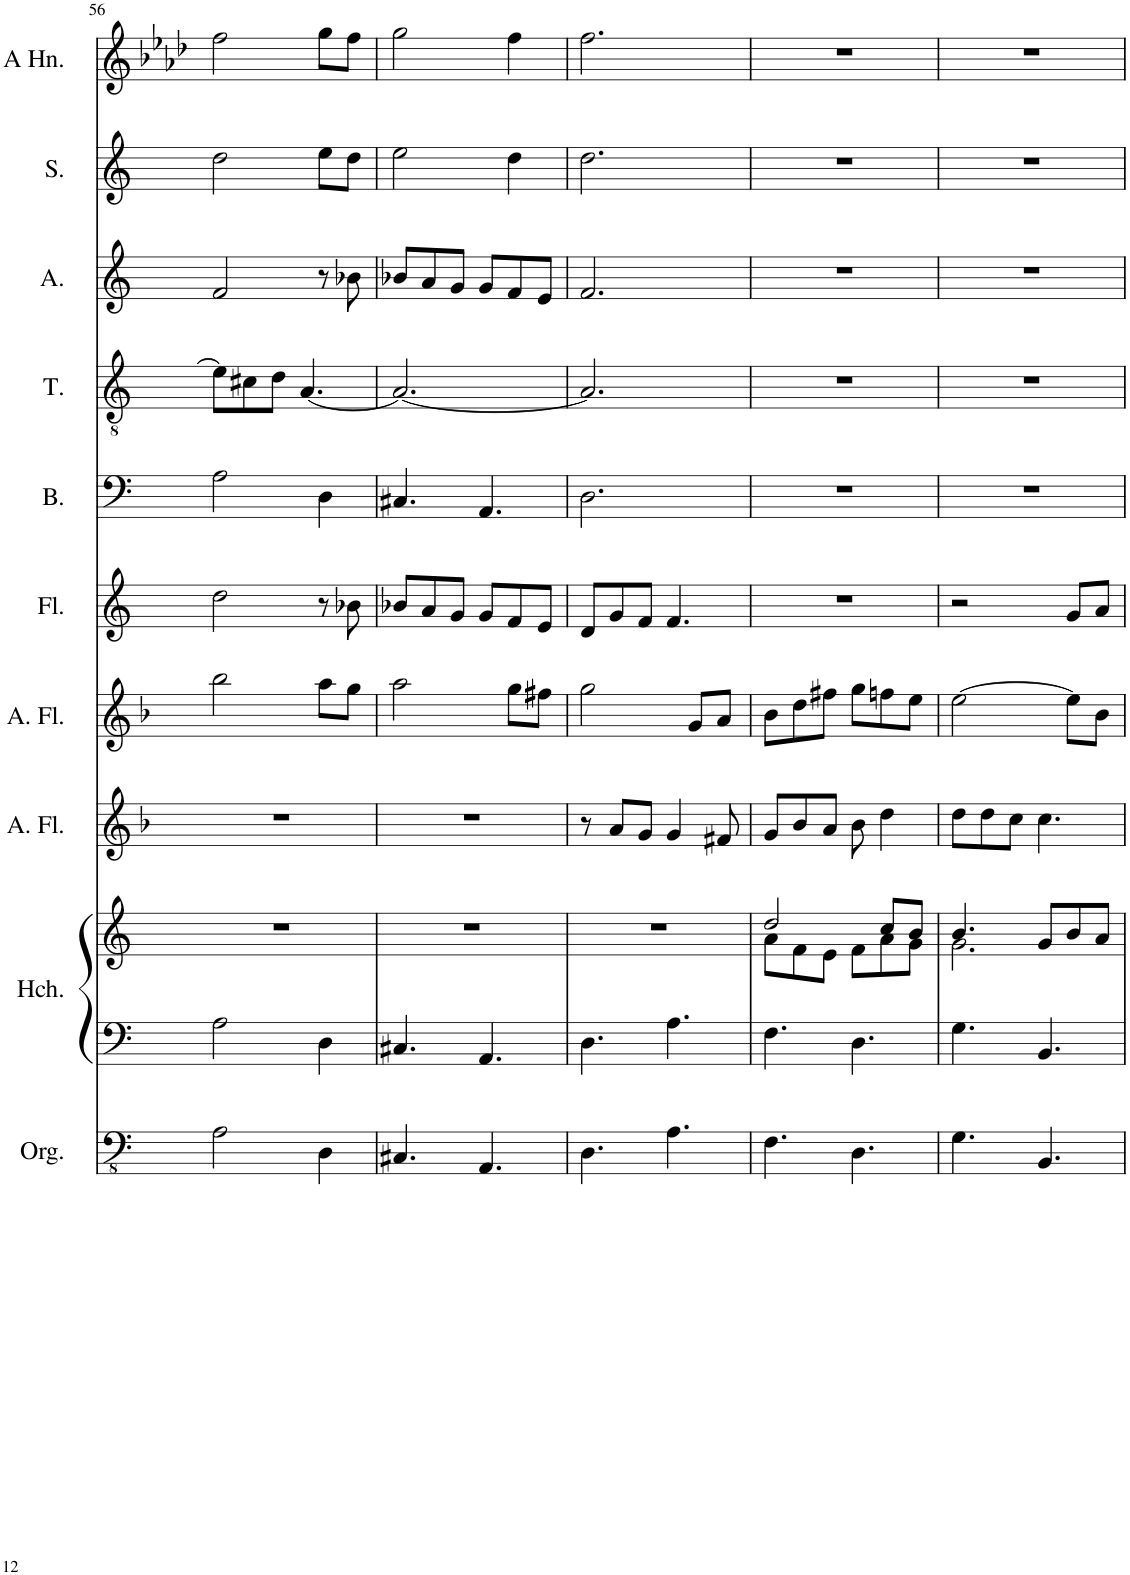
**kern	**kern	**kern	**kern	**kern	**kern	**kern	**kern	**kern	**kern	**kern
*part10	*part9	*part9	*part8	*part7	*part6	*part5	*part4	*part3	*part2	*part1
*staff11	*staff10	*staff9	*staff8	*staff7	*staff6	*staff5	*staff4	*staff3	*staff2	*staff1
*I"Organ	*I"Harpsichord	*	*I"Alto Flute	*I"Alto Flute	*I"Flute	*I"Bass	*I"Tenor	*I"Alto	*I"Soprano	*I"A Horn
*I'Org.	*I'Hch.	*	*I'A. Fl.	*I'A. Fl.	*I'Fl.	*I'B.	*I'T.	*I'A.	*I'S.	*I'A Hn.
!!LO:PB:g=z
*clefFv4	*clefF4	*clefG2	*clefG2	*clefG2	*clefG2	*clefF4	*clefGv2	*clefG2	*clefG2	*clefG2
*Trd-7c-12	*	*	*Trd3c5	*Trd3c5	*	*	*	*	*	*Trd2c3
*k[]	*k[]	*k[]	*k[b-]	*k[b-]	*k[]	*k[]	*k[]	*k[]	*k[]	*k[b-e-a-d-]
*M6/8	*M6/8	*M6/8	*M6/8	*M6/8	*M6/8	*M6/8	*M6/8	*M6/8	*M6/8	*M6/8
=56	=56	=56	=56	=56	=56	=56	=56	=56	=56	=56
2AA\	2A\	2.r	2.r	2bb-\	2dd\	2A\	8e\L]	2f/	2dd\	2ff\
.	.	.	.	.	.	.	8c#X\	.	.	.
.	.	.	.	.	.	.	8d\J	.	.	.
.	.	.	.	.	.	.	[4.A/	.	.	.
4DD\	4D\	.	.	8aa\L	8r	4D\	.	8r	8ee\L	8gg\L
.	.	.	.	8gg\J	8b-X\	.	.	8b-X\	8dd\J	8ff\J
=57	=57	=57	=57	=57	=57	=57	=57	=57	=57	=57
4.CC#X/	4.C#X/	2.r	2.r	2aa\	8b-X/L	4.C#X/	2.A/_	8b-X/L	2ee\	2gg\
.	.	.	.	.	8a/	.	.	8a/	.	.
.	.	.	.	.	8g/J	.	.	8g/J	.	.
4.AAA/	4.AA/	.	.	.	8g/L	4.AA/	.	8g/L	.	.
.	.	.	.	8gg\L	8f/	.	.	8f/	4dd\	4ff\
.	.	.	.	8ff#X\J	8e/J	.	.	8e/J	.	.
=58	=58	=58	=58	=58	=58	=58	=58	=58	=58	=58
4.DD\	4.D\	2.r	8r	2gg\	8d/L	2.D\	2.A/]	2.f/	2.dd\	2.ff\
.	.	.	8a/L	.	8g/	.	.	.	.	.
.	.	.	8g/J	.	8f/J	.	.	.	.	.
4.AA\	4.A\	.	4g/	.	4.f/	.	.	.	.	.
.	.	.	.	8g/L	.	.	.	.	.	.
.	.	.	8f#X/	8a/J	.	.	.	.	.	.
=59	=59	=59	=59	=59	=59	=59	=59	=59	=59	=59
*	*	*^	*	*	*	*	*	*	*	*
4.FF\	4.F\	2dd/	8a\L	8g/L	8b-\L	2.r	2.r	2.r	2.r	2.r	2.r
.	.	.	8f\	8b-/	8dd\	.	.	.	.	.	.
.	.	.	8e\J	8a/J	8ff#X\J	.	.	.	.	.	.
4.DD\	4.D\	.	8f\L	8b-\	8gg\L	.	.	.	.	.	.
.	.	8cc/L	8a\	4dd\	8ffn\	.	.	.	.	.	.
.	.	8b/J	8g\J	.	8ee\J	.	.	.	.	.	.
=60	=60	=60	=60	=60	=60	=60	=60	=60	=60	=60	=60
4.GG\	4.G\	4.b/	2.g\	8dd\L	[2ee\	2r	2.r	2.r	2.r	2.r	2.r
.	.	.	.	8dd\	.	.	.	.	.	.	.
.	.	.	.	8cc\J	.	.	.	.	.	.	.
4.BBB/	4.BB/	8g/L	.	4.cc\	.	.	.	.	.	.	.
.	.	8b/	.	.	8ee\L]	8g/L	.	.	.	.	.
.	.	8a/J	.	.	8b-\J	8a/J	.	.	.	.	.
*	*	*v	*v	*	*	*	*	*	*	*	*
=	=	=	=	=	=	=	=	=	=	=
*-	*-	*-	*-	*-	*-	*-	*-	*-	*-	*-
